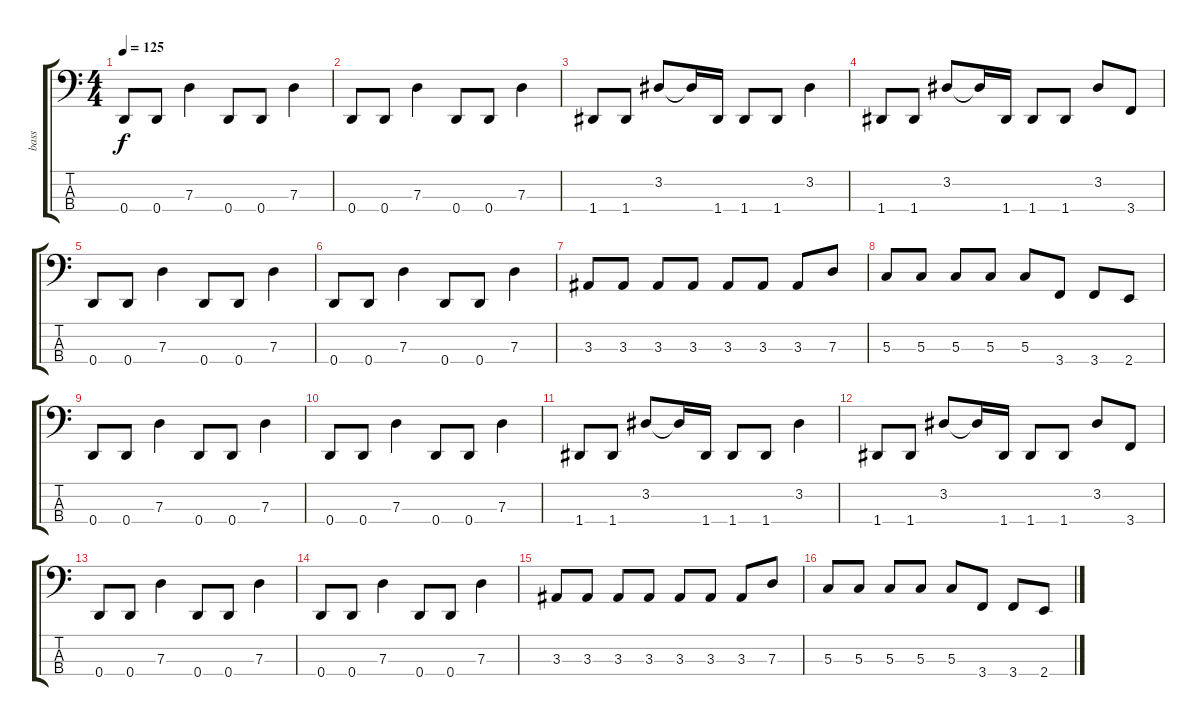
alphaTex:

\track ("bass" "bass") {instrument electricbassfinger}
\staff {score tabs}
\tuning (F2 C2 G1 D1) {hide}
\ts (4 4)
\tempo 125
\clef f4
\ks c
0.4.8{dy f} 0.4.8 7.3.4 0.4.8 0.4.8 7.3.4 |
0.4.8 0.4.8 7.3.4 0.4.8 0.4.8 7.3.4 |
1.4.8 1.4.8 3.2.8 3.2{t}.16 1.4.16 1.4.8 1.4.8 3.2.4 |
1.4.8 1.4.8 3.2.8 3.2{t}.16 1.4.16 1.4.8 1.4.8 3.2.8 3.4.8 |
0.4.8 0.4.8 7.3.4 0.4.8 0.4.8 7.3.4 |
0.4.8 0.4.8 7.3.4 0.4.8 0.4.8 7.3.4 |
3.3.8 3.3.8 3.3.8 3.3.8 3.3.8 3.3.8 3.3.8 7.3.8 |
5.3.8 5.3.8 5.3.8 5.3.8 5.3.8 3.4.8 3.4.8 2.4.8 |
0.4.8 0.4.8 7.3.4 0.4.8 0.4.8 7.3.4 |
0.4.8 0.4.8 7.3.4 0.4.8 0.4.8 7.3.4 |
1.4.8 1.4.8 3.2.8 3.2{t}.16 1.4.16 1.4.8 1.4.8 3.2.4 |
1.4.8 1.4.8 3.2.8 3.2{t}.16 1.4.16 1.4.8 1.4.8 3.2.8 3.4.8 |
0.4.8 0.4.8 7.3.4 0.4.8 0.4.8 7.3.4 |
0.4.8 0.4.8 7.3.4 0.4.8 0.4.8 7.3.4 |
3.3.8 3.3.8 3.3.8 3.3.8 3.3.8 3.3.8 3.3.8 7.3.8 |
5.3.8 5.3.8 5.3.8 5.3.8 5.3.8 3.4.8 3.4.8 2.4.8
